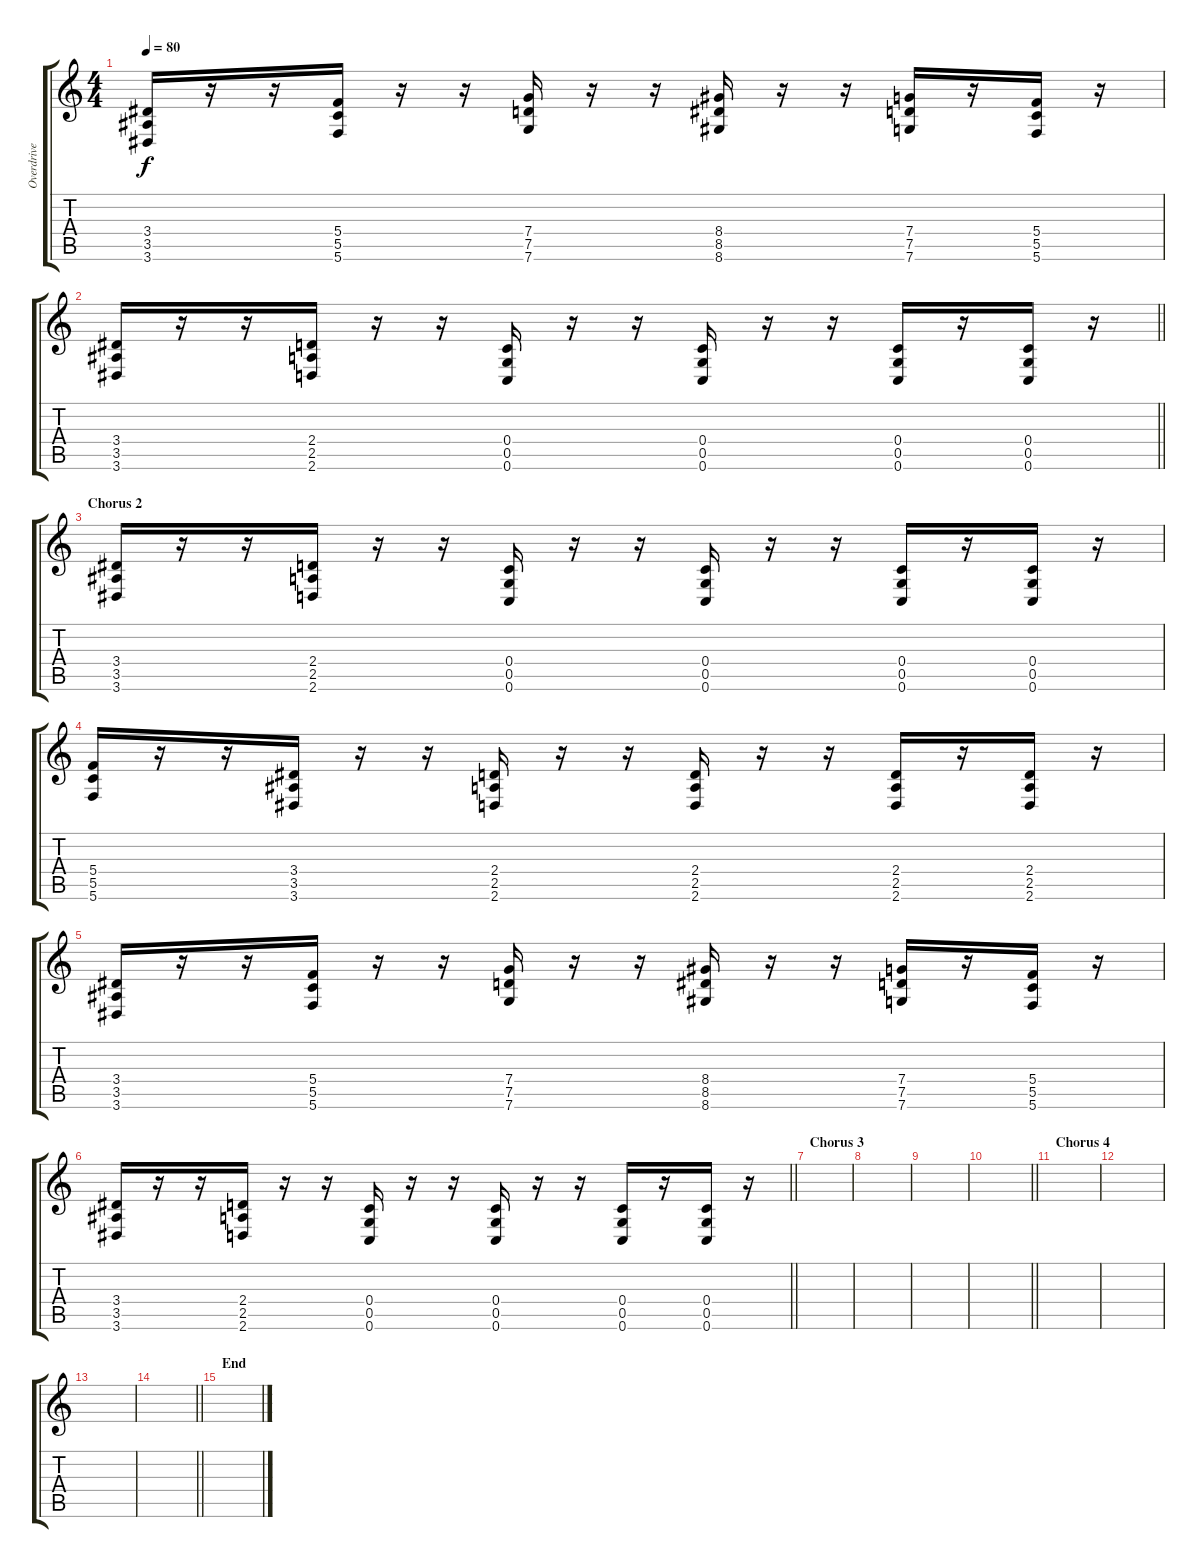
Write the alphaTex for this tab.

\track ("Overdrive Guitar" "Overdrive ") {instrument overdrivenguitar}
\staff {score tabs}
\tuning (D4 A3 F3 C3 G2 C2) {hide}
\ts (4 4)
\tempo 80
\clef g2
\ks c
(3.4 3.5 3.6).16{dy f} r.16 r.16 (5.4 5.5 5.6).16 r.16 r.16 (7.4 7.5 7.6).16 r.16 r.16 (8.4 8.5 8.6).16 r.16 r.16 (7.4 7.5 7.6).16 r.16 (5.4 5.5 5.6).16 r.16 |
\barLineRight lightlight
(3.4 3.5 3.6).16 r.16 r.16 (2.4 2.5 2.6).16 r.16 r.16 (0.4 0.5 0.6).16 r.16 r.16 (0.4 0.5 0.6).16 r.16 r.16 (0.4 0.5 0.6).16 r.16 (0.4 0.5 0.6).16 r.16 |
\section ("" "Chorus 2")
(3.4 3.5 3.6).16 r.16 r.16 (2.4 2.5 2.6).16 r.16 r.16 (0.4 0.5 0.6).16 r.16 r.16 (0.4 0.5 0.6).16 r.16 r.16 (0.4 0.5 0.6).16 r.16 (0.4 0.5 0.6).16 r.16 |
(5.4 5.5 5.6).16 r.16 r.16 (3.4 3.5 3.6).16 r.16 r.16 (2.4 2.5 2.6).16 r.16 r.16 (2.4 2.5 2.6).16 r.16 r.16 (2.4 2.5 2.6).16 r.16 (2.4 2.5 2.6).16 r.16 |
(3.4 3.5 3.6).16 r.16 r.16 (5.4 5.5 5.6).16 r.16 r.16 (7.4 7.5 7.6).16 r.16 r.16 (8.4 8.5 8.6).16 r.16 r.16 (7.4 7.5 7.6).16 r.16 (5.4 5.5 5.6).16 r.16 |
\barLineRight lightlight
(3.4 3.5 3.6).16 r.16 r.16 (2.4 2.5 2.6).16 r.16 r.16 (0.4 0.5 0.6).16 r.16 r.16 (0.4 0.5 0.6).16 r.16 r.16 (0.4 0.5 0.6).16 r.16 (0.4 0.5 0.6).16 r.16 |
\section ("" "Chorus 3")
|
|
|
\barLineRight lightlight
|
\section ("" "Chorus 4")
|
|
|
\barLineRight lightlight
|
\section ("" "End")
